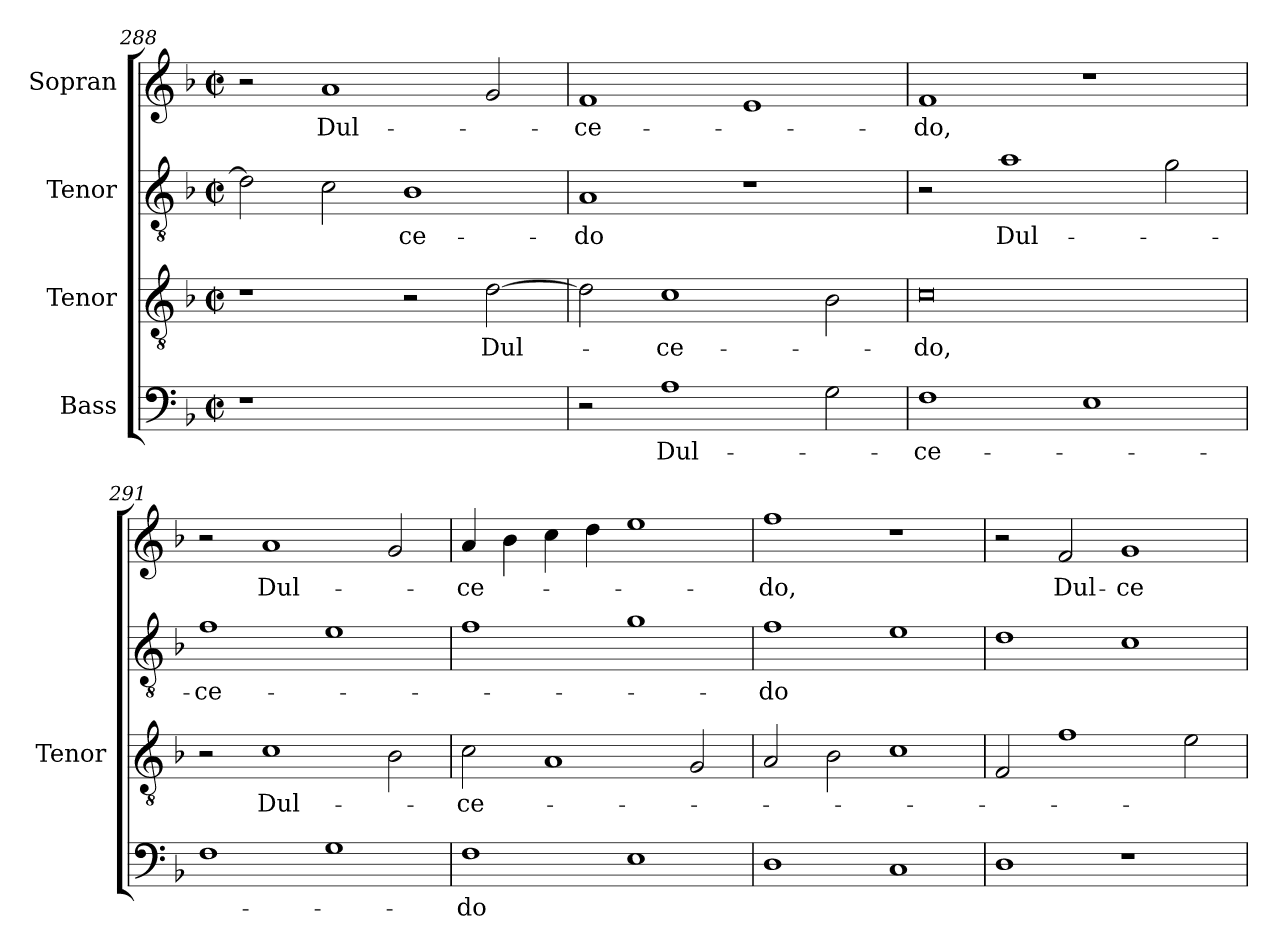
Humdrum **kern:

**kern	**text	**kern	**text	**kern	**text	**kern	**text
*part4	*part4	*part3	*part3	*part2	*part2	*part1	*part1
*staff4	*staff4	*staff3	*staff3	*staff2	*staff2	*staff1	*staff1
*I"Bass	*	*I"Tenor	*	*I"Tenor	*	*I"Sopran	*
*	*	*I'Tenor	*	*	*	*	*
*clefF4	*	*clefGv2	*	*clefGv2	*	*clefG2	*
*	*	*ITrd7c12	*	*ITrd7c12	*	*	*
*k[b-]	*	*k[b-]	*	*k[b-]	*	*k[b-]	*
*F:	*	*F:	*	*F:	*	*F:	*
*M2/2	*	*M2/2	*	*M2/2	*	*M2/2	*
*met(c|)	*	*met(c|)	*	*met(c|)	*	*met(c|)	*
=288	=288	=288	=288	=288	=288	=288	=288
!LO:N:vis=1	!	!	!	!	!	!	!
1r	.	1r	.	2Di\]	.	2r	.
!	!	!	!	!	!	!	!LO:LY:b:color=#000000
.	.	.	.	2Ci\	.	1ai	Dul-
!	!	!	!	!	!LO:LY:b:color=#000000	!	!
1ryy	.	2r	.	1BB-i	-ce-	.	.
!	!	!	!LO:LY:b:color=#000000	!	!	!	!
.	.	[>2Di\	Dul-	.	.	2gi/	.
=289	=289	=289	=289	=289	=289	=289	=289
!	!	!	!	!	!LO:LY:b:color=#000000	!	!
!	!	!	!	!	!	!	!LO:LY:b:color=#000000
2r	.	2Di\]	.	1AAi	-do	1fi	-ce-
!	!LO:LY:b:color=#000000	!	!	!	!	!	!
!	!	!	!LO:LY:b:color=#000000	!	!	!	!
1Ai	Dul-	1Ci	-ce-	.	.	.	.
.	.	.	.	1r	.	1ei	.
2Gi\	.	2BB-i\	.	.	.	.	.
=290	=290	=290	=290	=290	=290	=290	=290
!	!LO:LY:b:color=#000000	!	!	!	!	!	!
!	!	!	!LO:LY:b:color=#000000	!	!	!	!
!	!	!	!	!	!	!	!LO:LY:b:color=#000000
1Fi	-ce-	0Ci	-do,	2r	.	1fi	-do,
!	!	!	!	!	!LO:LY:b:color=#000000	!	!
.	.	.	.	1Ai	Dul-	.	.
1Ei	.	.	.	.	.	1r	.
.	.	.	.	2Gi\	.	.	.
!!LO:LB:g=z
=291	=291	=291	=291	=291	=291	=291	=291
!	!	!	!	!	!LO:LY:b:color=#000000	!	!
1Fi	.	2r	.	1Fi	-ce-	2r	.
!	!	!	!LO:LY:b:color=#000000	!	!	!	!
!	!	!	!	!	!	!	!LO:LY:b:color=#000000
.	.	1Ci	Dul-	.	.	1ai	Dul-
1Gi	.	.	.	1Ei	.	.	.
.	.	2BB-i\	.	.	.	2gi/	.
=292	=292	=292	=292	=292	=292	=292	=292
!	!LO:LY:b:color=#000000	!	!	!	!	!	!
!	!	!	!LO:LY:b:color=#000000	!	!	!	!
!	!	!	!	!	!	!	!LO:LY:b:color=#000000
1Fi	-do	2Ci\	-ce-	1Fi	.	4ai/	-ce-
.	.	.	.	.	.	4b-i\	.
.	.	1AAi	.	.	.	4cci\	.
.	.	.	.	.	.	4ddi\	.
1Ei	.	.	.	1Gi	.	1eei	.
.	.	2GGi/	.	.	.	.	.
=293	=293	=293	=293	=293	=293	=293	=293
!	!	!	!	!	!LO:LY:b:color=#000000	!	!
!	!	!	!	!	!	!	!LO:LY:b:color=#000000
1Di	.	2AAi/	.	1Fi	-do	1ffi	-do,
.	.	2BB-i\	.	.	.	.	.
1Ci	.	1Ci	.	1Ei	.	1r	.
=294	=294	=294	=294	=294	=294	=294	=294
1Di	.	2FFi/	.	1Di	.	2r	.
!	!	!	!	!	!	!	!LO:LY:b:color=#000000
.	.	1Fi	.	.	.	2fi/	Dul-
!	!	!	!	!	!	!	!LO:LY:b:color=#000000
1r	.	.	.	1Ci	.	1gi	-ce-
.	.	2Ei\	.	.	.	.	.
=	=	=	=	=	=	=	=
*-	*-	*-	*-	*-	*-	*-	*-
